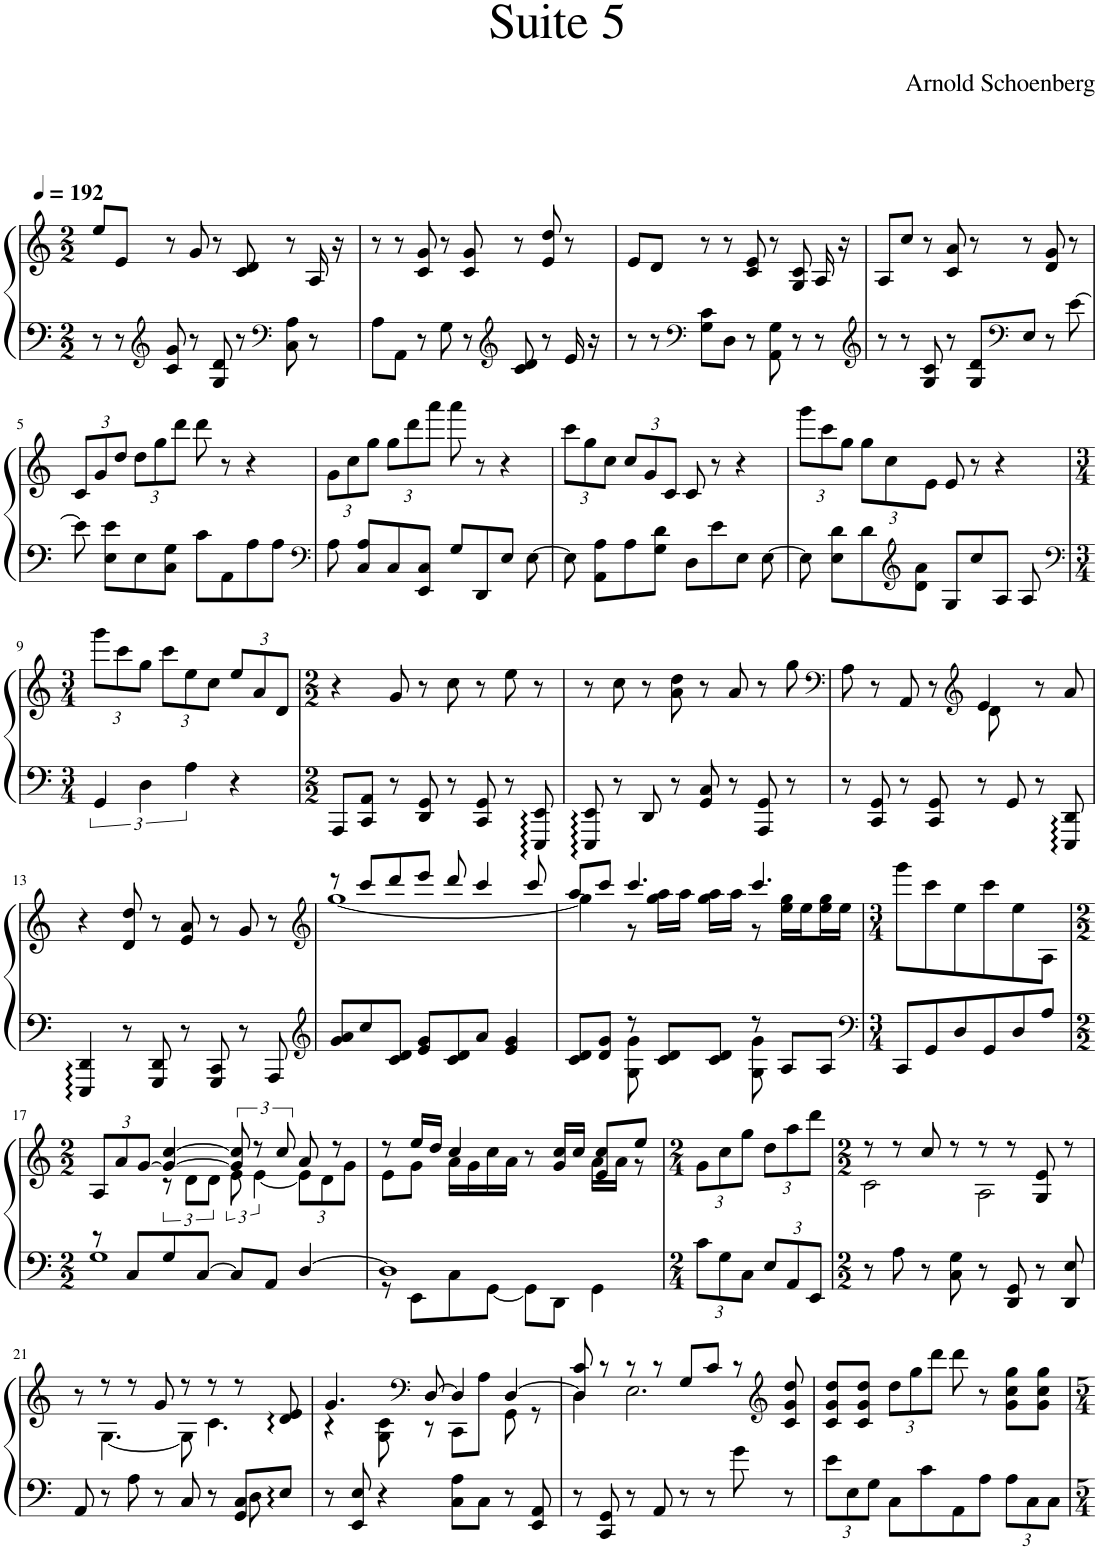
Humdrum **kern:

**kern	**kern
*part1	*part1
*staff2	*staff1
*I"Piano	*
*I'Pno.	*
*clefF4	*clefG2
*k[]	*k[]
*M2/2	*M2/2
*MM192	*MM192
=1	=1
8r	8ee/L
8r	8e/J
*clefG2	*
8c/ 8g/	8r
8r	8g/
8G/ 8d/	8r
8r	8c/ 8d/
*clefF4	*
8C\ 8A\	8r
8r	16A/
.	16r
=2	=2
8A\L	8r
8AA\J	8r
8r	8c/ 8g/
8G\	8r
8r	8c/ 8g/
*clefG2	*
8c/ 8d/	8r
8r	8e/ 8dd/
16e/	8r
16r	.
=3	=3
8r	8e/L
8r	8d/J
*clefF4	*
8G\ 8c\L	8r
8D\J	8r
8r	8c/ 8e/
8AA\ 8G\	8r
8r	8G/ 8c/
8r	16A/
.	16r
=4	=4
*clefG2	*
8r	8A/L
8r	8cc/J
8G/ 8c/	8r
8r	8c/ 8a/
8G/ 8d/L	8r
*clefF4	*
8E/J	8r
8r	8d/ 8g/
[8e\	8r
!!LO:LB:g=z
=5	=5
*	*Xbrackettup
8e\]	12c/L
.	12g/
8E\ 8e\L	.
.	12dd/J
8E\	12dd\L
.	12gg\
8C\ 8G\J	.
.	12ddd\J
8c\L	8ddd\
8AA\	8r
8A\	4r
8A\J	.
=6	=6
*clefF4	*
8A\	12g\L
.	12cc\
8C/ 8A/L	.
.	12gg\J
8C/	12gg\L
.	12ddd\
8EE/ 8C/J	.
.	12aaa\J
8G/L	8aaa\
8DD/	8r
8E/J	4r
[8E\	.
=7	=7
8E\]	12ccc\L
.	12gg\
8AA\ 8A\L	.
.	12cc\J
8A\	12cc/L
.	12g/
8G\ 8d\J	.
.	12c/J
8D\L	8c/
8e\	8r
8E\J	4r
[8E\	.
=8	=8
8E\]	12ggg\L
.	12ccc\
8E\ 8d\L	.
.	12gg\J
8d\	12gg\L
.	12cc\
*clefG2	*
8d\ 8a\J	.
.	12e\J
8G/L	8e/
8cc/	8r
8A/J	4r
8A/	.
!!LO:LB:g=z
=9	=9
*clefF4	*
*M3/4	*M3/4
6GG/	12ggg\L
.	12ccc\
6D\	12gg\J
.	12ccc\L
6A\	12ee\
.	12cc\J
4r	12ee/L
.	12a/
.	12d/J
=10	=10
*M2/2	*M2/2
8AAA/L	4r
8CC/ 8AA/J	.
8r	8g/
8DD/ 8GG/	8r
8r	8cc\
8CC/ 8GG/	8r
8r	8ee\
8EEE/ 8EE/	8r
=11	=11
8EEE/ 8EE/	8r
8r	8cc\
8DD/	8r
8r	8a\ 8dd\
8GG/ 8C/	8r
8r	8a/
8AAA/ 8GG/	8r
8r	8gg\
=12	=12
*	*clefF4
*	*^
8r	8A\	2ryy
8CC/ 8GG/	8r	.
8r	8AA/	.
8CC/ 8GG/	8r	.
*	*clefG2	*
8r	4e/	8d\
8GG/	.	4.ryy
8r	8r	.
8EEE/ 8DD/	8a/	.
*	*v	*v
!!LO:LB:g=z
=13	=13
4EEE/ 4DD/	4r
8r	8d/ 8dd/
8GGG/ 8DD/	8r
8r	8e/ 8a/
8GGG/ 8CC/	8r
8r	8g/
8AAA/	8r
=14	=14
*clefG2	*clefG2
*	*^
8g/ 8a/L	8r	[1gg
8cc/	8ccc/L	.
8c/ 8d/J	8ddd/	.
8e/ 8g/L	8eee/J	.
8c/ 8d/	8ddd/	.
8a/J	4ccc/	.
4e/ 4g/	.	.
.	8ccc/	.
=15	=15	=15
*^	*	*
8c/ 8d/L	4ryy	8aa/L	4gg\]
8d/ 8g/J	.	8ccc/J	.
8r	8G\ 8g\	4.ccc/	8r
8c/ 8d/L	4ryy	.	16gg\ 16aa\LL
.	.	.	16aa\JJ
8c/ 8d/J	.	.	16gg\ 16aa\LL
.	.	.	16aa\JJ
8r	8G\ 8g\	4.ccc/	8r
8A/L	4ryy	.	16ee\ 16gg\LL
.	.	.	16ee\J
8A/J	.	.	16ee\ 16gg\L
.	.	.	16ee\JJ
*v	*v	*	*
*	*v	*v
=16	=16
*clefF4	*
*M3/4	*M3/4
8CC/L	8ggg\L
8GG/	8ccc\
8D/	8ee\
8GG/	8ccc\
8D/	8ee\
8A/J	8A\J
!!LO:LB:g=z
=17	=17
*M2/2	*M2/2
*^	*^
8r	1G	12A/L	4ryy
.	.	12a/	.
8C/L	.	.	.
.	.	[12g/J	.
*	*	*	*brackettup
8G/	.	4g/_ [4cc/	12r
.	.	.	12d\L
[8C/J	.	.	.
.	.	.	12d\J
8C/L]	.	12g/] 12cc/]	12e\
.	.	12r	[4e\
8AA/J	.	.	.
.	.	12cc/	.
[4D/	.	8a/	.
.	.	.	12d\
.	.	8r	.
.	.	.	12g\J
=18	=18	=18	=18
1D]	8r	8r	8e\L
.	8EE\L	16ee/LL	8g\J
.	.	16dd/JJ	.
.	8C\	4cc/	16a\LL
.	.	.	16g\
.	[8GG\J	.	16cc\
.	.	.	16a\JJ
.	8GG\L]	8r	4ryy
.	8DD\J	16g/ 16cc/LL	.
.	.	16cc/JJ	.
.	4GG\	8e/ 8cc/L	16a\LL
.	.	.	16a\JJ
.	.	8ee/J	8r
*v	*v	*	*
*	*v	*v
=19	=19
*M2/4	*M2/4
*Xbrackettup	*Xbrackettup
12c\L	12g\L
12G\	12cc\
12C\J	12gg\J
12E/L	12dd\L
12AA/	12aa\
12EE/J	12ddd\J
=20	=20
*M2/2	*M2/2
*	*^
8r	8r	2c\
8A\	8r	.
8r	8cc/	.
8C\ 8G\	8r	.
8r	8r	2A\
8DD/ 8GG/	8r	.
8r	8G/ 8e/	.
8DD/ 8E/	8r	.
!!LO:LB:g=z	!!
=21	=21	=21
*^	*	*
8AA/	2.ryy	8r	8ryy
8r	.	8r	[4.G\
8A\	.	8r	.
8r	.	8g/	.
8C/	.	8r	8G\]
8r	.	8r	4.c\
8GG/ 8C/L	8D\	8r	.
8E:/J	8ryy	8d/ 8e/	.
*v	*v	*	*
=22	=22	=22
8r	4.g/	4r
8EE/ 8E/	.	.
4r	.	8G\ 8c\
*	*clefF4	*
.	[8D/	8r
8C\ 8A\L	4D/]	8CC\L
8C\J	.	8A\J
8r	[4D/	8GG\
8EE/ 8AA/	.	8r
=23	=23	=23
8r	8D/ 8c/	4D\]
8CC/ 8GG/	8r	.
8r	8r	2.E\
8AA/	8r	.
8r	8G/L	.
8r	8c/J	.
8g\	8r	.
*	*clefG2	*
8r	8c/ 8g/ 8dd/	.
*	*v	*v
=24	=24
12e\L	8c/ 8g/ 8dd/L
12E\	.
.	8c/ 8g/ 8dd/J
12G\J	.
8C\L	12dd\L
.	12gg\
8c\	.
.	12ddd\J
8AA\	8ddd\
8A\J	8r
12A\L	8g\ 8cc\ 8gg\L
12C\	.
.	8g\ 8cc\ 8gg\J
12C\J	.
=	=
*-	*-
